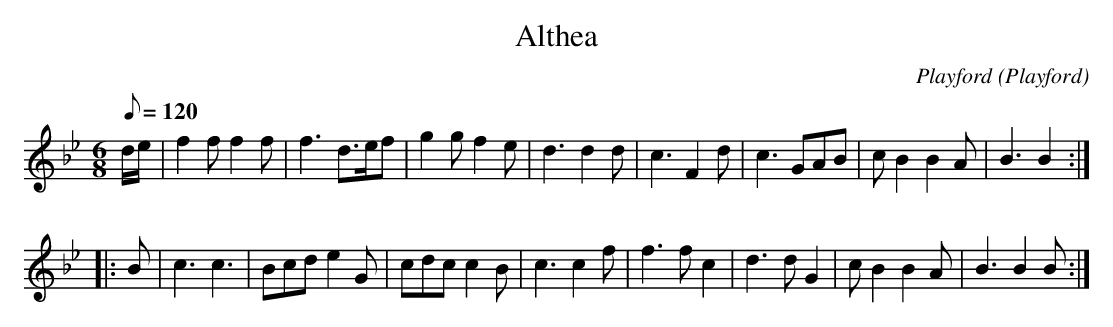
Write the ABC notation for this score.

X:1
T:Althea
M:6/8
L:1/8
Q:120
C:Playford
O:Playford
K:Gm
d/2e/2| f2 f f2 f| f3 d>ef| g2 g f2 e| d3 d2 d| c3 F2 d| c3 GAB| c B2 B2 A|B3 B2:|
|: B|c3 c3 | Bcd e2 G| cdc c2 B| c3 c2 f|f3 f c2| d3 d G2| c B2 B2 A| B3 B2 B:|
